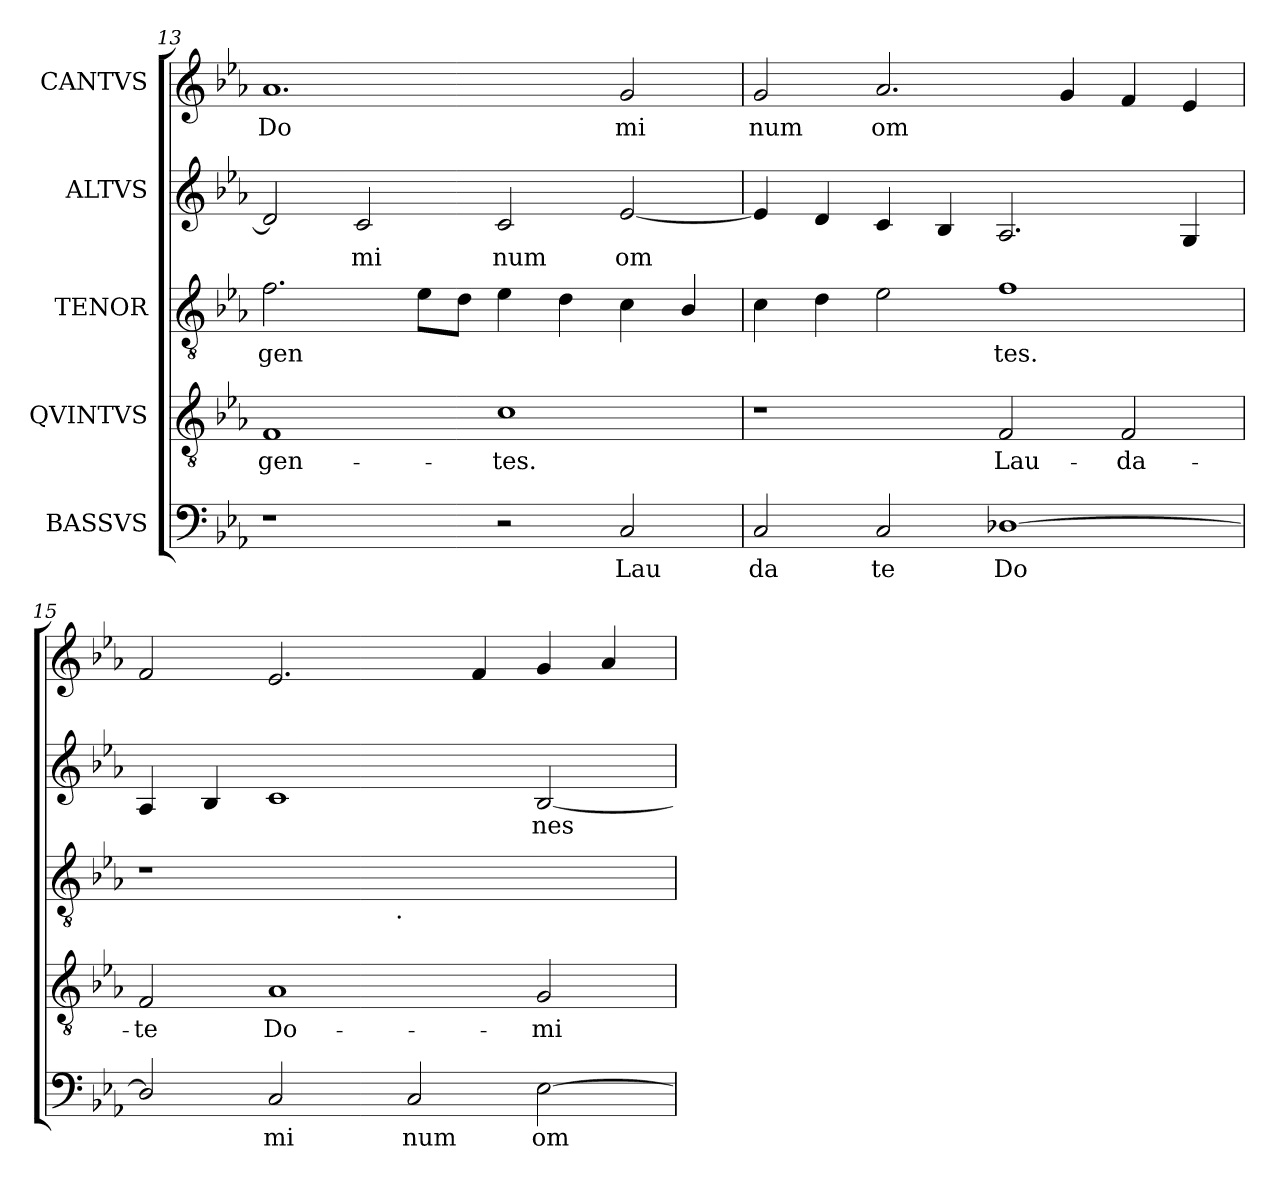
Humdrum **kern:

**kern	**text	**kern	**text	**kern	**text	**kern	**text	**kern	**text
*part5	*part5	*part4	*part4	*part3	*part3	*part2	*part2	*part1	*part1
*staff5	*staff5	*staff4	*staff4	*staff3	*staff3	*staff2	*staff2	*staff1	*staff1
*I"BASSVS	*	*I"QVINTVS	*	*I"TENOR	*	*I"ALTVS	*	*I"CANTVS	*
*clefF4	*	*clefGv2	*	*clefGv2	*	*clefG2	*	*clefG2	*
*k[b-e-a-]	*	*k[b-e-a-]	*	*k[b-e-a-]	*	*k[b-e-a-]	*	*k[b-e-a-]	*
*E-:	*	*E-:	*	*E-:	*	*E-:	*	*E-:	*
=13	=13	=13	=13	=13	=13	=13	=13	=13	=13
!	!	!	!LO:LY:b:cj	!	!LO:LY:b:cj	!	!LO:LY:b:cj	!	!LO:LY:a:cj
1r	.	1F	gen-	2.f\	gen	2d-/]	.	1.a-	Do
!	!	!	!	!	!	!	!LO:LY:b:cj	!	!
.	.	.	.	.	.	2c/	mi	.	.
!	!	!	!	!	!LO:LY:b:cj	!	!	!	!
.	.	.	.	8e-\L	.	.	.	.	.
!	!	!	!	!	!LO:LY:b:cj	!	!	!	!
.	.	.	.	8d\J	.	.	.	.	.
!	!	!	!LO:LY:b:cj	!	!LO:LY:b:cj	!	!LO:LY:b:cj	!	!
2r	.	1c	-tes.	4e-\	.	2c/	num	.	.
!	!	!	!	!	!LO:LY:b:cj	!	!	!	!
.	.	.	.	4d\	.	.	.	.	.
!	!LO:LY:b:cj	!	!	!	!LO:LY:b:cj	!	!LO:LY:b:cj	!	!LO:LY:a:cj
2C/	Lau	.	.	4c\	.	[<2e-/	om	2g/	mi
!	!	!	!	!	!LO:LY:b:cj	!	!	!	!
.	.	.	.	4B-/	.	.	.	.	.
=14	=14	=14	=14	=14	=14	=14	=14	=14	=14
!	!LO:LY:b:cj	!	!	!	!LO:LY:b:cj	!	!LO:LY:b:cj	!	!LO:LY:a:cj
2C/	da	1r	.	4c\	.	4e-/]	.	2g/	num
!	!	!	!	!	!LO:LY:b:cj	!	!LO:LY:b:cj	!	!
.	.	.	.	4d\	.	4d/	.	.	.
!	!LO:LY:b:cj	!	!	!	!LO:LY:b:cj	!	!LO:LY:b:cj	!	!LO:LY:a:cj
2C/	te	.	.	2e-\	.	4c/	.	2.a-/	om
!	!	!	!	!	!	!	!LO:LY:b:cj	!	!
.	.	.	.	.	.	4B-/	.	.	.
!	!LO:LY:b:cj	!	!LO:LY:b:cj	!	!LO:LY:b:cj	!	!LO:LY:b:cj	!	!
[<1D-X	Do	2F/	Lau-	1f	tes.	2.A-/	.	.	.
!	!	!	!	!	!	!	!	!	!LO:LY:a:cj
.	.	.	.	.	.	.	.	4g/	.
!	!	!	!LO:LY:b:cj	!	!	!	!	!	!LO:LY:a:cj
.	.	2F/	-da-	.	.	.	.	4f/	.
!	!	!	!	!	!	!	!LO:LY:b:cj	!	!LO:LY:a:cj
.	.	.	.	.	.	4G/	.	4e-/	.
=15	=15	=15	=15	=15	=15	=15	=15	=15	=15
!	!LO:LY:b:cj	!	!LO:LY:b:cj	!	!	!	!LO:LY:b:cj	!	!LO:LY:a:cj
*	*	*	*	*^	*	*	*	*	*
2D-/]	.	2F/	-te	1r	2ryy	.	4A-/	.	2f/	.
!	!	!	!	!	!	!	!	!LO:LY:b:cj	!	!
.	.	.	.	.	.	.	4B-/	.	.	.
!	!LO:LY:b:cj	!	!LO:LY:b:cj	!	!	!	!	!LO:LY:b:cj	!	!LO:LY:a:cj
2C/	mi	1A-	Do-	.	4ryy	.	1c	.	2.e-/	.
.	.	.	.	.	8...ryy	.	.	.	.	.
!	!	!	!	!	!LO:TX:b:t=.	!	!	!	!	!
.	.	.	.	.	1ryy	.	.	.	.	.
!	!LO:LY:b:cj	!	!	!	!	!	!	!	!	!
2C/	num	.	.	1ryy	.	.	.	.	.	.
!	!	!	!	!	!	!	!	!	!	!LO:LY:a:cj
.	.	.	.	.	.	.	.	.	4f/	.
!	!LO:LY:b:cj	!	!LO:LY:b:cj	!	!	!	!	!LO:LY:b:cj	!	!LO:LY:a:cj
[>2E-\	om	2G/	-mi-	.	.	.	[<2B-/	nes	4g/	.
!	!	!	!	!	!	!	!	!	!	!LO:LY:a:cj
.	.	.	.	.	.	.	.	.	4a-/	.
.	.	.	.	.	64ryy	.	.	.	.	.
*	*	*	*	*v	*v	*	*	*	*	*
=	=	=	=	=	=	=	=	=	=
*-	*-	*-	*-	*-	*-	*-	*-	*-	*-
